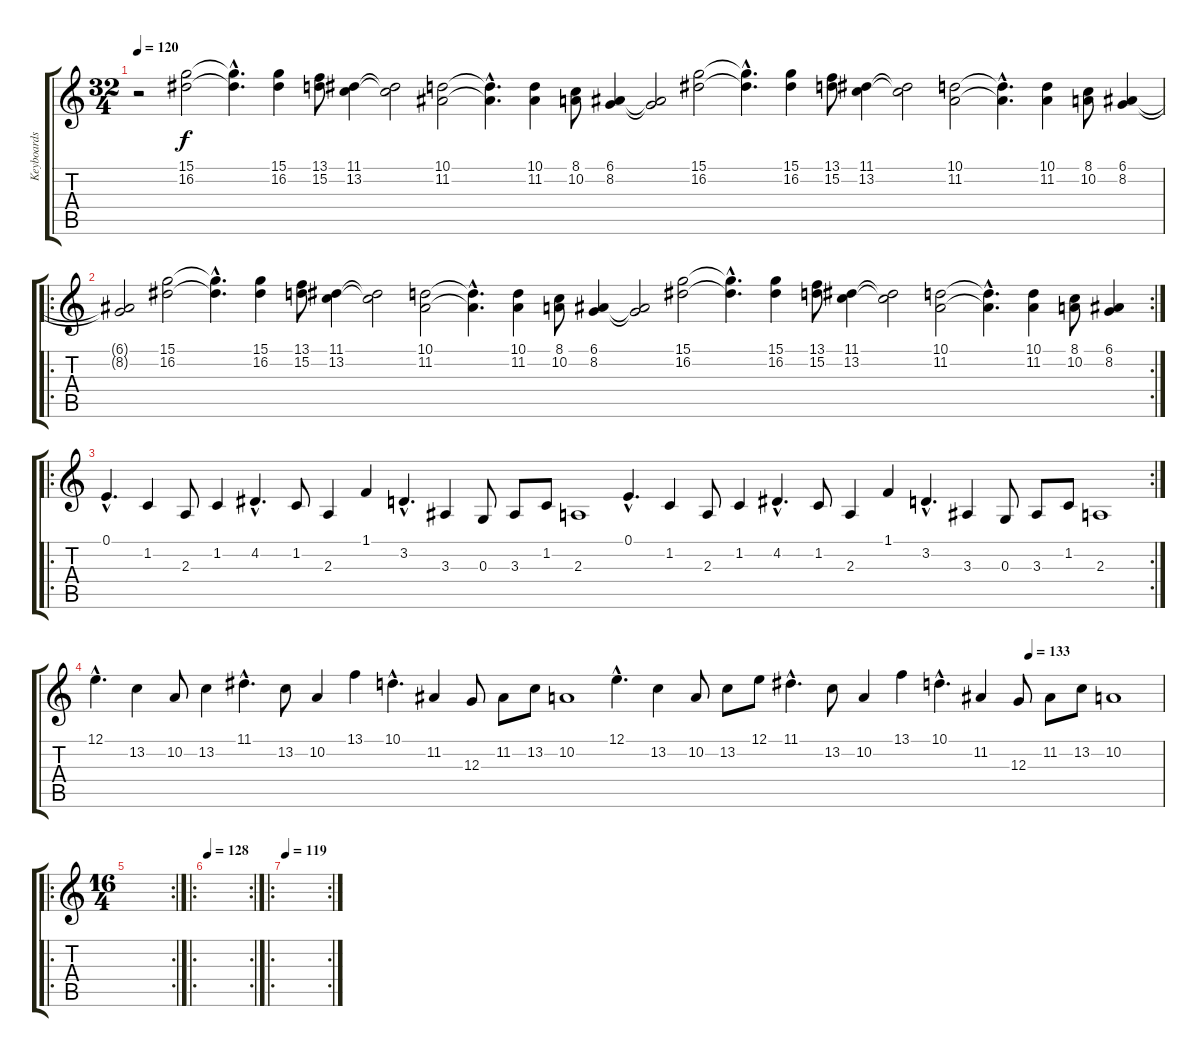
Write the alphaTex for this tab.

\track ("Keyboards (Main Piano)" "Keyboards ") {instrument acousticgrandpiano}
\staff {score tabs}
\tuning (E4 B3 G3 D3 A2 E2) {hide}
\ts (32 4)
\tempo 120
\tempo 117
\tempo 120
\clef g2
\ks c
r.2{dy f instrument acousticgrandpiano} (15.1 16.2).2 (15.1{hac t} 16.2{hac t}).4{d} (15.1 16.2).4 (13.1 15.2).8 (11.1 13.2).4 (11.1{t} 13.2{t}).2 (10.1 11.2).2 (10.1{hac t} 11.2{hac t}).4{d} (10.1 11.2).4 (8.1 10.2).8 (6.1 8.2).4 (6.1{t} 8.2{t}).2 (15.1 16.2).2 (15.1{hac t} 16.2{hac t}).4{d} (15.1 16.2).4 (13.1 15.2).8 (11.1 13.2).4 (11.1{t} 13.2{t}).2 (10.1 11.2).2 (10.1{hac t} 11.2{hac t}).4{d} (10.1 11.2).4 (8.1 10.2).8 (6.1 8.2).4 |
\ro
\rc 2
(6.1{t} 8.2{t}).2 (15.1 16.2).2 (15.1{hac t} 16.2{hac t}).4{d} (15.1 16.2).4 (13.1 15.2).8 (11.1 13.2).4 (11.1{t} 13.2{t}).2 (10.1 11.2).2 (10.1{hac t} 11.2{hac t}).4{d} (10.1 11.2).4 (8.1 10.2).8 (6.1 8.2).4 (6.1{t} 8.2{t}).2 (15.1 16.2).2 (15.1{hac t} 16.2{hac t}).4{d} (15.1 16.2).4 (13.1 15.2).8 (11.1 13.2).4 (11.1{t} 13.2{t}).2 (10.1 11.2).2 (10.1{hac t} 11.2{hac t}).4{d} (10.1 11.2).4 (8.1 10.2).8 (6.1 8.2).4 |
\ro
\rc 2
0.1{hac}.4{d} 1.2.4 2.3.8 1.2.4 4.2{hac}.4{d} 1.2.8 2.3.4 1.1.4 3.2{hac}.4{d} 3.3.4 0.3.8 3.3.8 1.2.8 2.3.1 0.1{hac}.4{d} 1.2.4 2.3.8 1.2.4 4.2{hac}.4{d} 1.2.8 2.3.4 1.1.4 3.2{hac}.4{d} 3.3.4 0.3.8 3.3.8 1.2.8 2.3.1 |
\tempo (133 0.875)
12.1{hac}.4{d} 13.2.4 10.2.8 13.2.4 11.1{hac}.4{d} 13.2.8 10.2.4 13.1.4 10.1{hac}.4{d} 11.2.4 12.3.8 11.2.8 13.2.8 10.2.1 12.1{hac}.4{d} 13.2.4 10.2.8 13.2.8 12.1.8 11.1{hac}.4{d} 13.2.8 10.2.4 13.1.4 10.1{hac}.4{d} 11.2.4 12.3.8 11.2.8 13.2.8 10.2.1 |
\ro
\rc 2
\ts (16 4)
|
\ro
\rc 2
\tempo 128
|
\ro
\rc 2
\tempo 119
